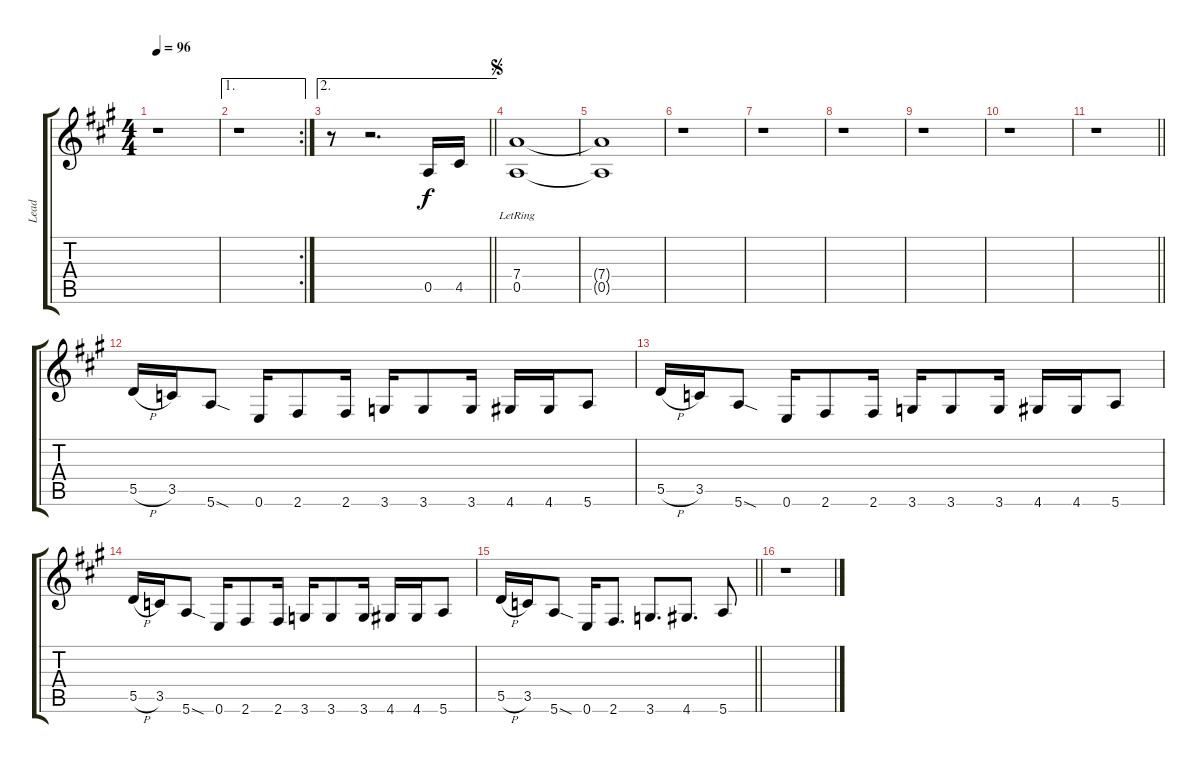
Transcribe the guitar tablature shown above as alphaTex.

\track ("Lead" "Lead") {instrument distortionguitar}
\staff {score tabs}
\tuning (E4 B3 G3 D3 A2 E2) {hide}
\ts (4 4)
\tempo 96
\clef g2
\ks a
r.1{dy f} |
\ae 1
\rc 2
r.1 |
\ae 2
\barLineRight lightlight
r.8 r.2{d} 0.5.16 4.5.16 |
\jump segno
(7.4{lr} 0.5{lr}).1 |
(7.4{t} 0.5{t}).1 |
r.1 |
r.1 |
r.1 |
r.1 |
r.1 |
\barLineRight lightlight
r.1 |
5.5{h}.16 3.5.16 5.6{sod}.8 0.6.16 2.6.8 2.6.16 3.6.16 3.6.8 3.6.16 4.6.16 4.6.16 5.6.8 |
5.5{h}.16 3.5.16 5.6{sod}.8 0.6.16 2.6.8 2.6.16 3.6.16 3.6.8 3.6.16 4.6.16 4.6.16 5.6.8 |
5.5{h}.16 3.5.16 5.6{sod}.8 0.6.16 2.6.8 2.6.16 3.6.16 3.6.8 3.6.16 4.6.16 4.6.16 5.6.8 |
\barLineRight lightlight
5.5{h}.16 3.5.16 5.6{sod}.8 0.6.16 2.6.8{d} 3.6.8{d} 4.6.8{d} 5.6.8 |
r.1
